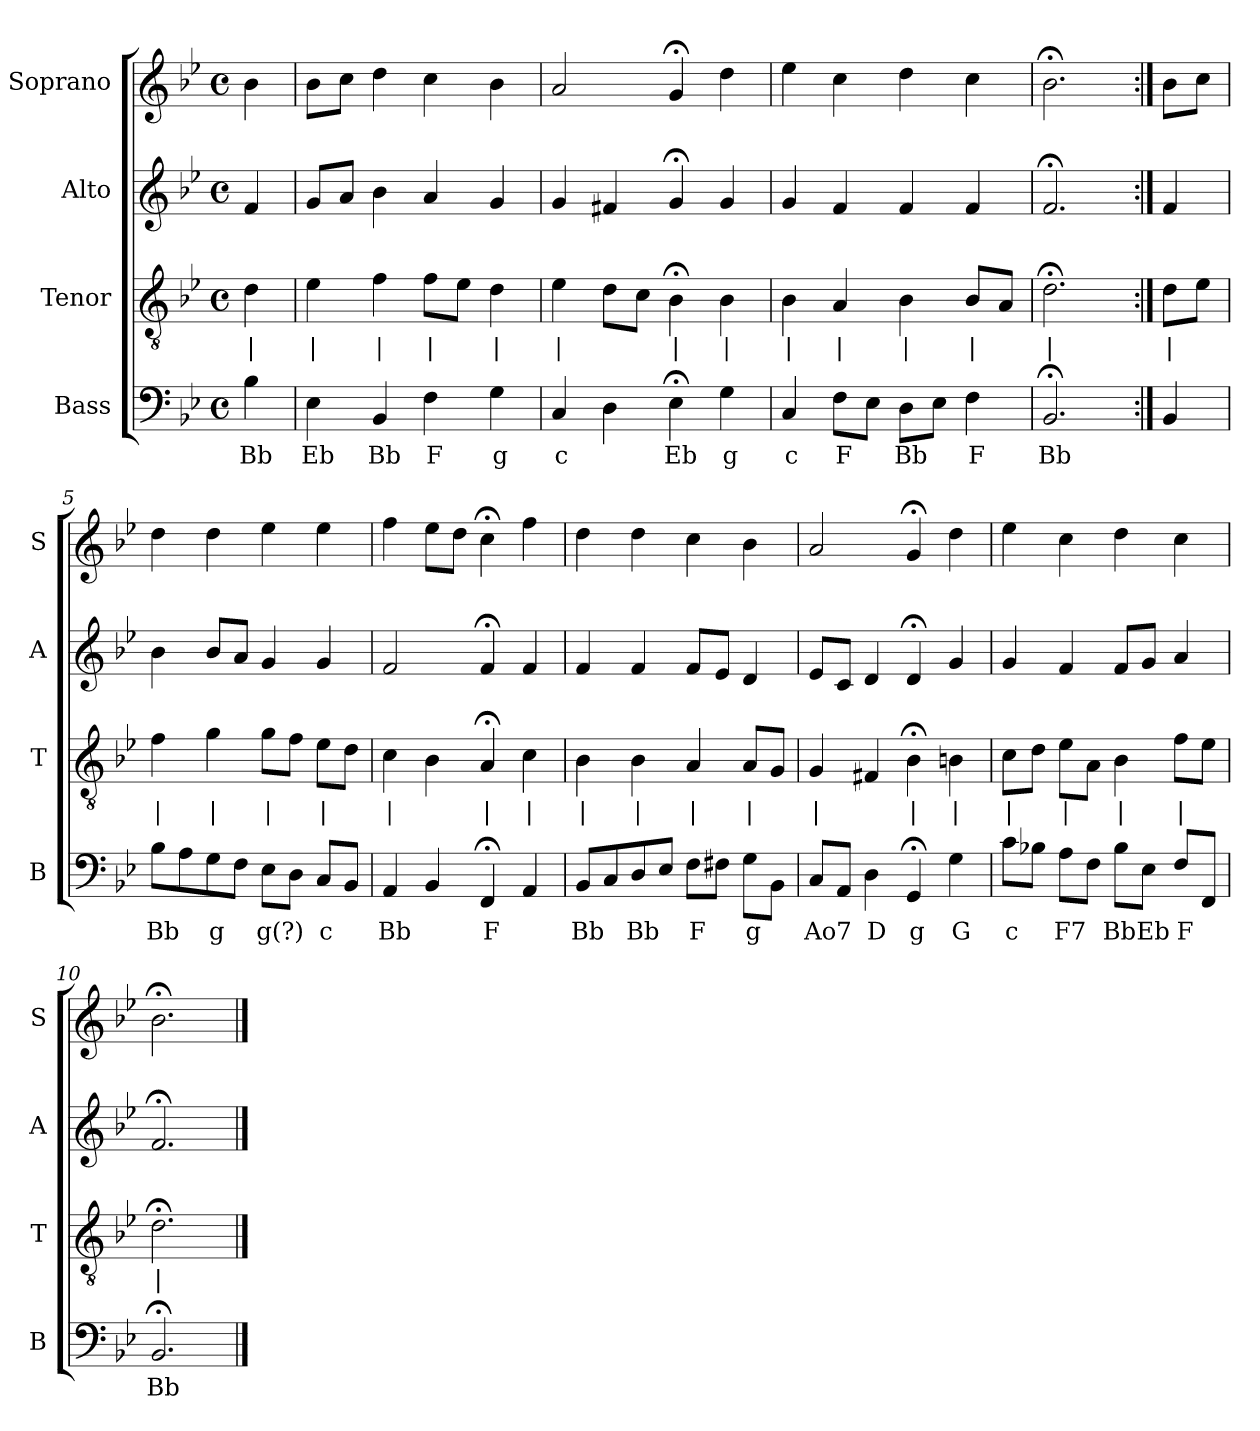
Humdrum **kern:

**kern	**text	**kern	**text	**kern	**kern
*part4	*part4	*part3	*part3	*part2	*part1
*staff4	*staff4	*staff3	*staff3	*staff2	*staff1
*I"Bass	*	*I"Tenor	*	*I"Alto	*I"Soprano
*I'B	*	*I'T	*	*I'A	*I'S
*clefF4	*	*clefGv2	*	*clefG2	*clefG2
*k[b-e-]	*	*k[b-e-]	*	*k[b-e-]	*k[b-e-]
*B-:	*	*B-:	*	*B-:	*B-:
*M4/4	*	*M4/4	*	*M4/4	*M4/4
*met(c)	*	*met(c)	*	*met(c)	*met(c)
*MM100	*	*MM100	*	*MM100	*MM100
=	=	=	=	=	=
4B-	Bb	4d	|	4f	4b-
=1	=1	=1	=1	=1	=1
4E-	Eb	4e-	|	8gL	8b-L
.	.	.	.	8aJ	8ccJ
4BB-	Bb	4f	|	4b-	4dd
4F	F	8fL	|	4a	4cc
.	.	8e-J	.	.	.
4G	g	4d	|	4g	4b-
=2	=2	=2	=2	=2	=2
4C	c	4e-	|	4g	2a
4D	.	8dL	.	4f#X	.
.	.	8cJ	.	.	.
4E-;<	Eb	4B-;<	|	4g;<	4g;<
4G	g	4B-	|	4g	4dd
=3	=3	=3	=3	=3	=3
4C	c	4B-	|	4g	4ee-
8FL	F	4A	|	4f	4cc
8E-J	.	.	.	.	.
8DL	Bb	4B-	|	4f	4dd
8E-J	.	.	.	.	.
4F	F	8B-L	|	4f	4cc
.	.	8AJ	.	.	.
=4	=4	=4	=4	=4	=4
2.BB-;<	Bb	2.d;<	|	2.f;<	2.b-;<
=:|!	=:|!	=:|!	=:|!	=:|!	=:|!
4BB-	.	8dL	|	4f	8b-L
.	.	8e-J	.	.	8ccJ
=5	=5	=5	=5	=5	=5
8B-L	Bb	4f	|	4b-	4dd
8A	.	.	.	.	.
8G	g	4g	|	8b-L	4dd
8FJ	.	.	.	8aJ	.
8E-L	g(?)	8gL	|	4g	4ee-
8DJ	.	8fJ	.	.	.
8CL	c	8e-L	|	4g	4ee-
8BB-J	.	8dJ	.	.	.
=6	=6	=6	=6	=6	=6
4AA	Bb	4c	|	2f	4ff
4BB-	.	4B-	.	.	8ee-L
.	.	.	.	.	8ddJ
4FF;<	F	4A;<	|	4f;<	4cc;<
4AA	.	4c	|	4f	4ff
=7	=7	=7	=7	=7	=7
8BB-L	Bb	4B-	|	4f	4dd
8C	.	.	.	.	.
8D	Bb	4B-	|	4f	4dd
8E-J	.	.	.	.	.
8FL	F	4A	|	8fL	4cc
8F#XJ	.	.	.	8e-J	.
8GL	g	8AL	|	4d	4b-
8BB-J	.	8GJ	.	.	.
=8	=8	=8	=8	=8	=8
8CL	Ao7	4G	|	8e-L	2a
8AAJ	.	.	.	8cJ	.
4D	D	4F#X	.	4d	.
4GG;<	g	4B-;<	|	4d;<	4g;<
4G	G	4Bn	|	4g	4dd
=9	=9	=9	=9	=9	=9
8cL	c	8cL	|	4g	4ee-
8B-XJ	.	8dJ	.	.	.
8AL	F7	8e-L	|	4f	4cc
8FJ	.	8AJ	.	.	.
8B-L	Bb	4B-	|	8fL	4dd
8E-J	Eb	.	.	8gJ	.
8FL	F	8fL	|	4a	4cc
8FFJ	.	8e-J	.	.	.
=10	=10	=10	=10	=10	=10
2.BB-;<	Bb	2.d;<	|	2.f;<	2.b-;<
==	==	==	==	==	==
*-	*-	*-	*-	*-	*-
